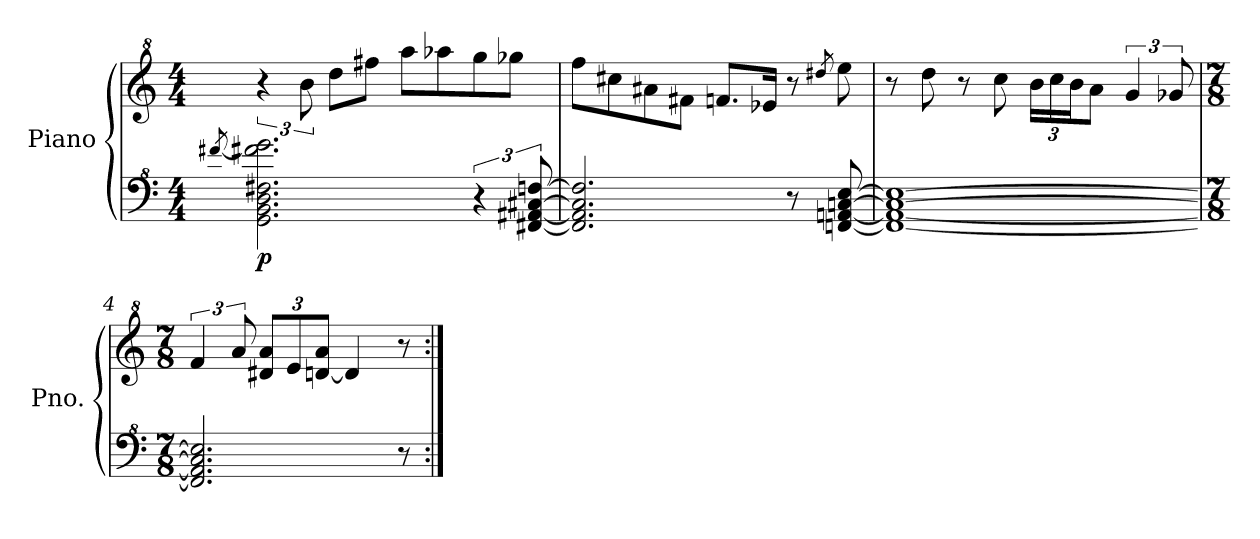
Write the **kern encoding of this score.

**kern	**kern	**dynam
*part1	*part1	*part1
*staff2	*staff1	*staff1/2
*I"Piano	*	*
*I'Pno.	*	*
*clefF^4	*clefG^2	*
*k[]	*k[]	*
*M4/4	*M4/4	*
=1	=1	=1
[8qff#X/	.	.
!	!	!LO:DY:b=2
2.G\ 2.B\ 2.d\ 2.f#X\ 2.ff#X\] 2.gg\	6r	p
.	12bb\	.
.	8ddd\L	.
.	8fff#X\J	.
.	8aaa\L	.
.	8aaa-X\	.
6r	8ggg\	.
.	8ggg-X\J	.
[12F#X/ [12A#X/ [12c#X/ [12fn/	.	.
=2	=2	=2
2.F#/] 2.A#/] 2.c#/] 2.f/]	8fff\L	.
.	8ccc#X\	.
.	8aa#X\	.
.	8ff#X\J	.
.	8.ffn/L	.
.	16ee-X/Jk	.
8r	8r	.
.	8qddd#X/	.
[8Fn/ [8An/ [8cn/ [8e/	8eee\	.
=3	=3	=3
1F_ 1A_ 1c_ 1e_	8r	.
.	8ddd\	.
.	8r	.
.	8ccc\	.
*	*Xbrackettup	*
.	24bb\LL	.
.	24ccc\	.
.	24bb\J	.
.	8aa\J	.
*	*brackettup	*
.	6gg/	.
.	12gg-X/	.
!!LO:LB:g=z
=4	=4	=4
*M7/8	*M7/8	*
2.F/] 2.A/] 2.c/] 2.e/]	6ff/	.
.	12aa/	.
*	*Xbrackettup	*
.	12dd#X/ 12aa/L	.
.	12ee/	.
.	[12ddn/ 12aa/J	.
.	4dd/]	.
8r	8r	.
=:|!	=:|!	=:|!
*-	*-	*-
